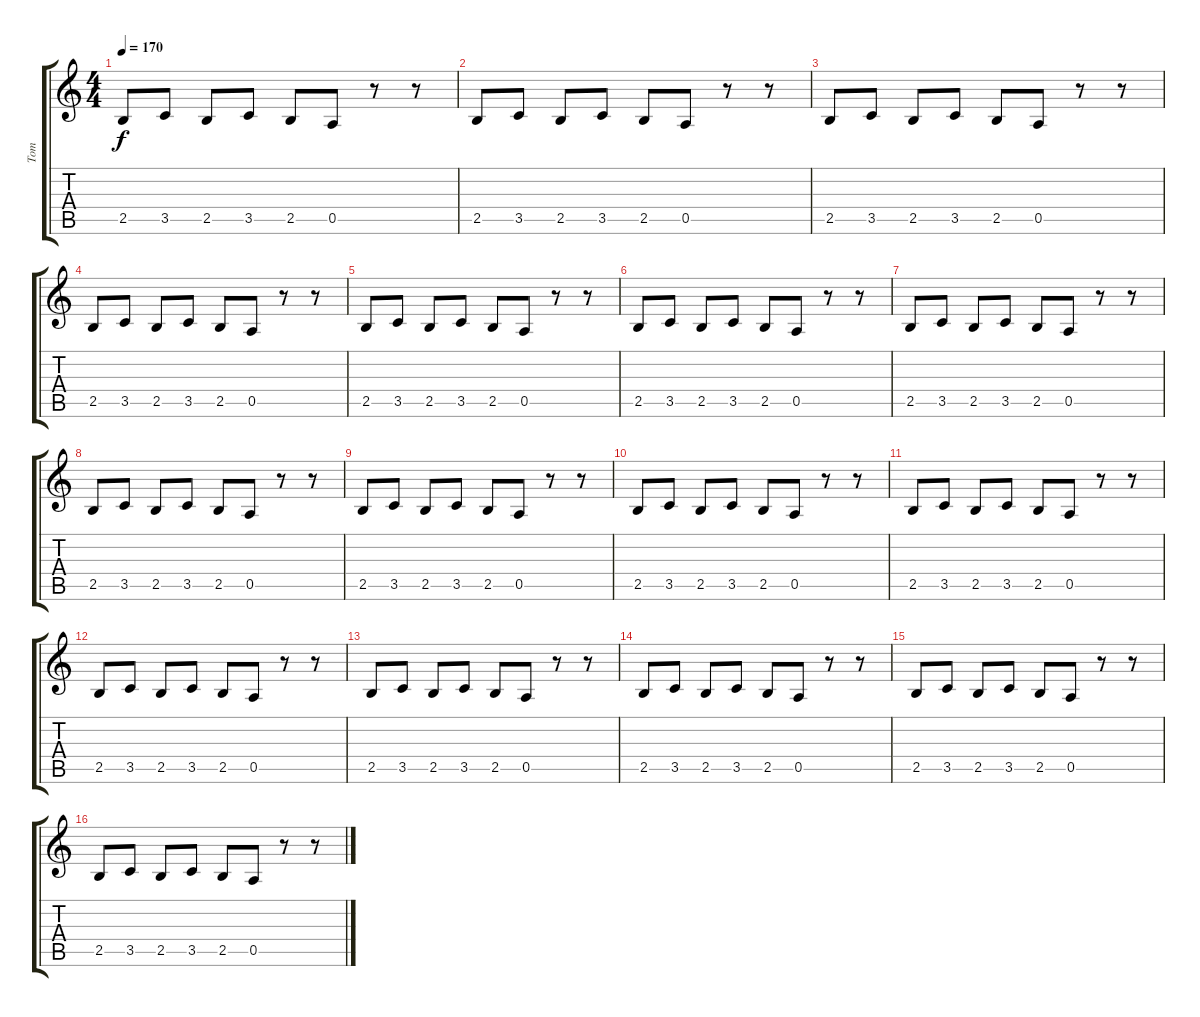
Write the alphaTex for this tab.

\track ("Tom" "Tom") {instrument distortionguitar}
\staff {score tabs}
\tuning (E4 B3 G3 D3 A2 E2) {hide}
\ts (4 4)
\tempo 170
\clef g2
\ks c
2.5.8{dy f volume 10} 3.5.8 2.5.8 3.5.8 2.5.8 0.5.8 r.8 r.8 |
2.5.8 3.5.8 2.5.8 3.5.8 2.5.8 0.5.8 r.8 r.8 |
2.5.8 3.5.8 2.5.8 3.5.8 2.5.8 0.5.8 r.8 r.8 |
2.5.8 3.5.8 2.5.8 3.5.8 2.5.8 0.5.8 r.8 r.8 |
2.5.8 3.5.8 2.5.8 3.5.8 2.5.8 0.5.8 r.8 r.8 |
2.5.8 3.5.8 2.5.8 3.5.8 2.5.8 0.5.8 r.8 r.8 |
2.5.8 3.5.8 2.5.8 3.5.8 2.5.8 0.5.8 r.8 r.8 |
2.5.8 3.5.8 2.5.8 3.5.8 2.5.8 0.5.8 r.8 r.8 |
2.5.8 3.5.8 2.5.8 3.5.8 2.5.8 0.5.8 r.8 r.8 |
2.5.8{volume 10} 3.5.8 2.5.8 3.5.8 2.5.8 0.5.8 r.8 r.8 |
2.5.8 3.5.8 2.5.8 3.5.8 2.5.8 0.5.8 r.8 r.8 |
2.5.8 3.5.8 2.5.8 3.5.8 2.5.8 0.5.8 r.8 r.8 |
2.5.8 3.5.8 2.5.8 3.5.8 2.5.8 0.5.8 r.8 r.8 |
2.5.8 3.5.8 2.5.8 3.5.8 2.5.8 0.5.8 r.8 r.8 |
2.5.8 3.5.8 2.5.8 3.5.8 2.5.8 0.5.8 r.8 r.8 |
2.5.8{volume 10} 3.5.8 2.5.8 3.5.8 2.5.8 0.5.8 r.8 r.8
